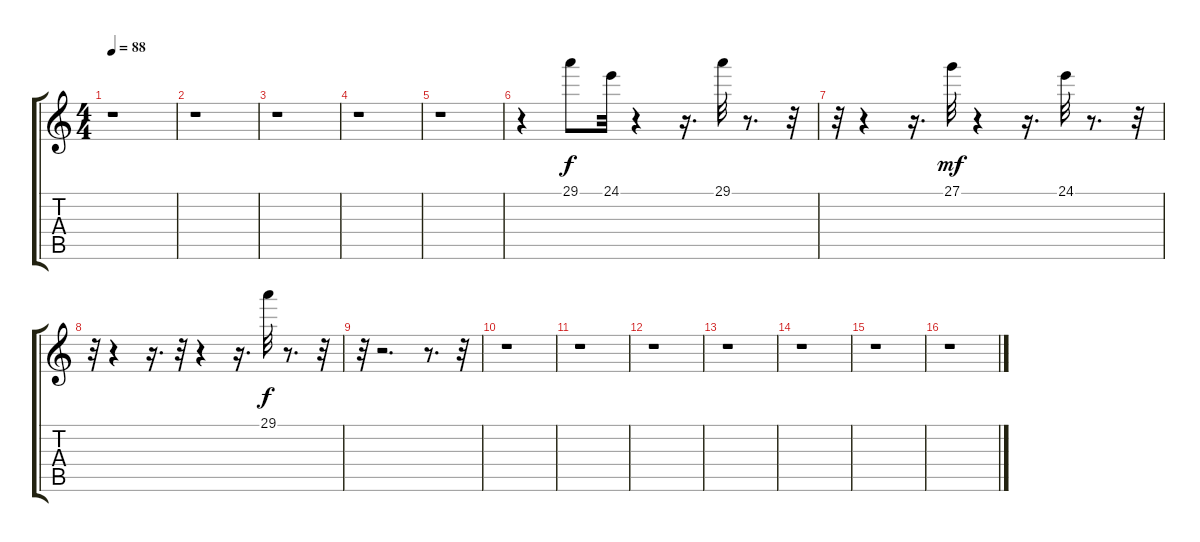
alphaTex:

\track "" {instrument glockenspiel}
\staff {score tabs}
\tuning (E4 B3 G3 D3 A2 E2) {hide}
\ts (4 4)
\tempo 88
\clef g2
\ks c
r.1{dy f} |
r.1 |
r.1 |
r.1 |
r.1 |
r.4 29.1.8 24.1.32 r.4 r.16{d} 29.1.32 r.8{d} r.32 |
r.32 r.4 r.16{d} 27.1.32{dy mf} r.4 r.16{d} 24.1.32 r.8{d} r.32 |
r.32 r.4 r.16{d} r.32 r.4 r.16{d} 29.1.32{dy f} r.8{d} r.32 |
r.32 r.2{d} r.8{d} r.32 |
r.1 |
r.1 |
r.1 |
r.1 |
r.1 |
r.1 |
r.1
